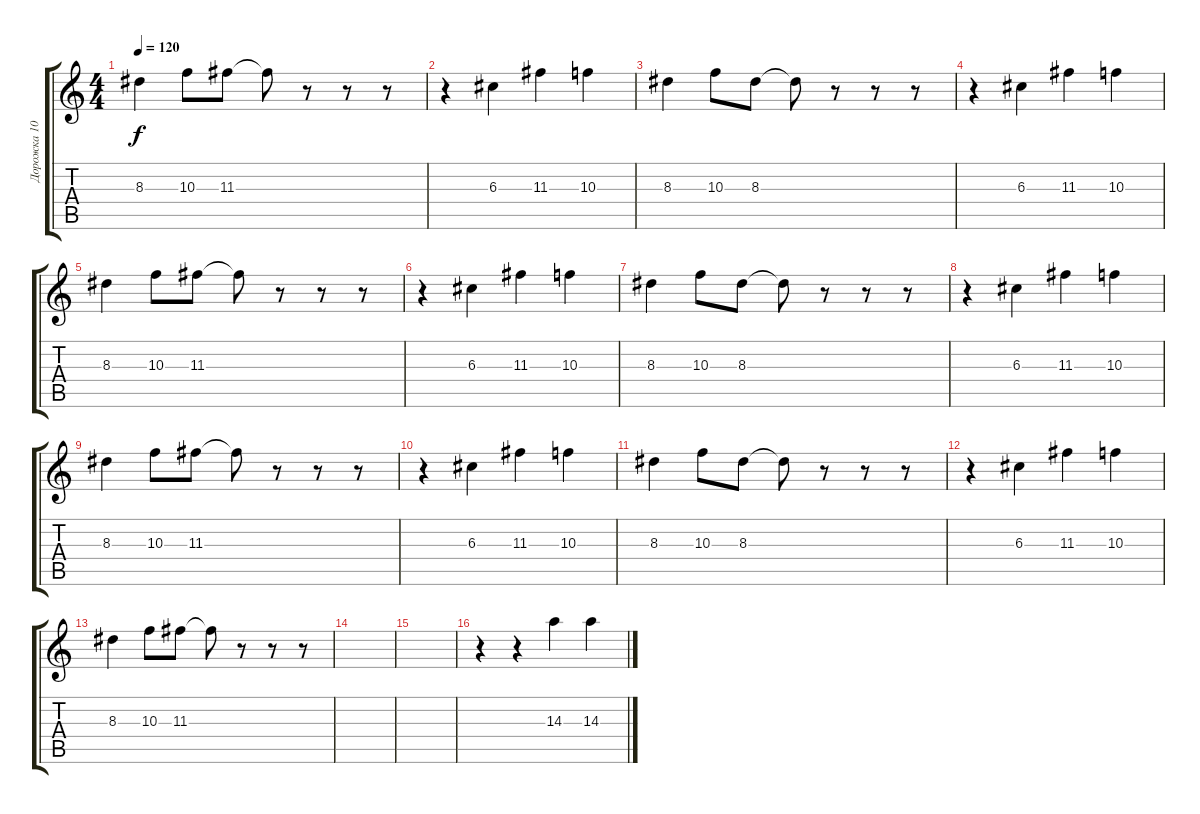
\track ("Дорожка 10" "Дорожка 10") {instrument distortionguitar}
\staff {score tabs}
\tuning (E4 B3 G3 D3 A2 D2) {hide}
\ts (4 4)
\tempo 120
\clef g2
\ks c
8.3.4{dy f} 10.3.8 11.3.8 11.3{t}.8 r.8 r.8 r.8 |
r.4 6.3.4 11.3.4 10.3.4 |
8.3.4 10.3.8 8.3.8 8.3{t}.8 r.8 r.8 r.8 |
r.4 6.3.4 11.3.4 10.3.4 |
8.3.4 10.3.8 11.3.8 11.3{t}.8 r.8 r.8 r.8 |
r.4 6.3.4 11.3.4 10.3.4 |
8.3.4 10.3.8 8.3.8 8.3{t}.8 r.8 r.8 r.8 |
r.4 6.3.4 11.3.4 10.3.4 |
8.3.4 10.3.8 11.3.8 11.3{t}.8 r.8 r.8 r.8 |
r.4 6.3.4 11.3.4 10.3.4 |
8.3.4 10.3.8 8.3.8 8.3{t}.8 r.8 r.8 r.8 |
r.4 6.3.4 11.3.4 10.3.4 |
8.3.4 10.3.8 11.3.8 11.3{t}.8 r.8 r.8 r.8 |
|
|
r.4 r.4 14.3.4 14.3.4
